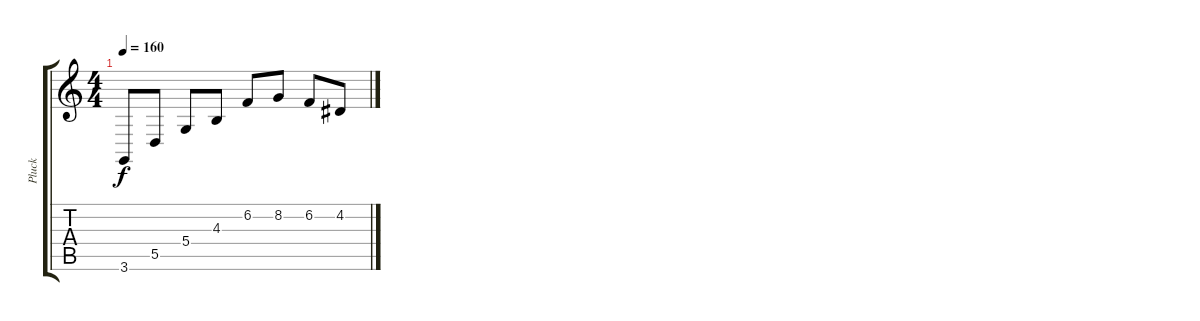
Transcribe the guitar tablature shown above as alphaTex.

\track ("Pluck" "Pluck") {instrument pizzicatostrings}
\staff {score tabs}
\tuning (E4 B3 G3 D3 A2 E2) {hide}
\ts (4 4)
\tempo 160
\clef g2
\ks c
3.6.8{dy f} 5.5.8 5.4.8 4.3.8 6.2.8 8.2.8 6.2.8 4.2.8
